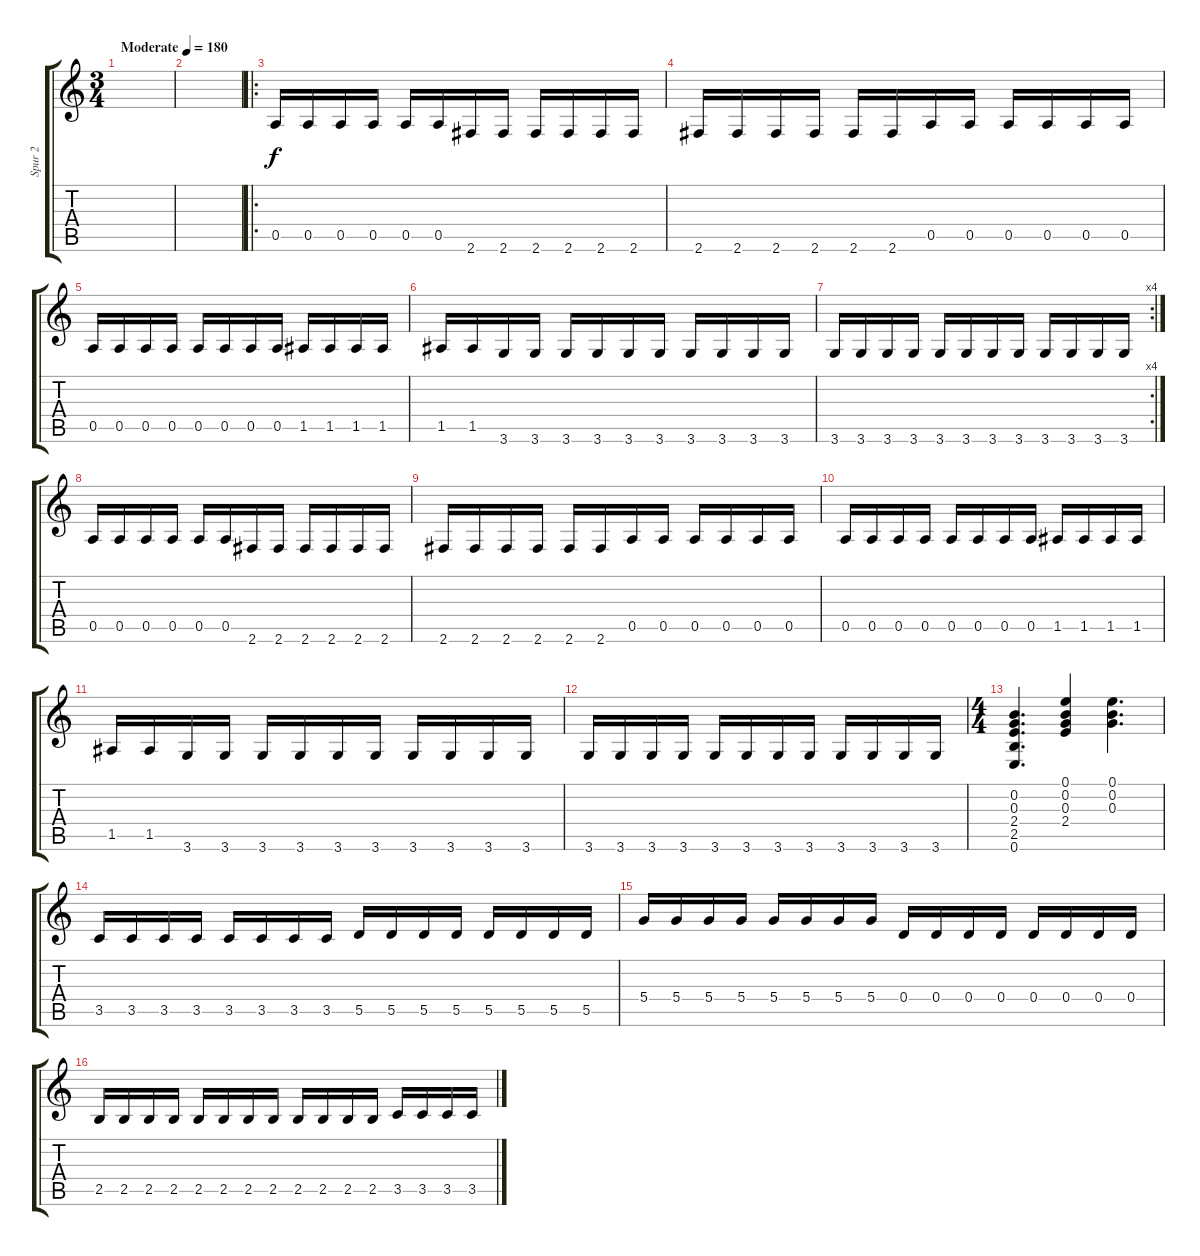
\track ("Spur 2" "Spur 2") {instrument distortionguitar}
\staff {score tabs}
\tuning (E4 B3 G3 D3 A2 E2) {hide}
\ts (3 4)
\tempo (180 "Moderate")
\clef g2
\ks c
|
|
\ro
0.5.16 0.5.16 0.5.16 0.5.16 0.5.16 0.5.16 2.6.16 2.6.16 2.6.16 2.6.16 2.6.16 2.6.16 |
2.6.16 2.6.16 2.6.16 2.6.16 2.6.16 2.6.16 0.5.16 0.5.16 0.5.16 0.5.16 0.5.16 0.5.16 |
0.5.16 0.5.16 0.5.16 0.5.16 0.5.16 0.5.16 0.5.16 0.5.16 1.5.16 1.5.16 1.5.16 1.5.16 |
1.5.16 1.5.16 3.6.16 3.6.16 3.6.16 3.6.16 3.6.16 3.6.16 3.6.16 3.6.16 3.6.16 3.6.16 |
\rc 4
3.6.16 3.6.16 3.6.16 3.6.16 3.6.16 3.6.16 3.6.16 3.6.16 3.6.16 3.6.16 3.6.16 3.6.16 |
0.5.16 0.5.16 0.5.16 0.5.16 0.5.16 0.5.16 2.6.16 2.6.16 2.6.16 2.6.16 2.6.16 2.6.16 |
2.6.16 2.6.16 2.6.16 2.6.16 2.6.16 2.6.16 0.5.16 0.5.16 0.5.16 0.5.16 0.5.16 0.5.16 |
0.5.16 0.5.16 0.5.16 0.5.16 0.5.16 0.5.16 0.5.16 0.5.16 1.5.16 1.5.16 1.5.16 1.5.16 |
1.5.16 1.5.16 3.6.16 3.6.16 3.6.16 3.6.16 3.6.16 3.6.16 3.6.16 3.6.16 3.6.16 3.6.16 |
3.6.16 3.6.16 3.6.16 3.6.16 3.6.16 3.6.16 3.6.16 3.6.16 3.6.16 3.6.16 3.6.16 3.6.16 |
\ts (4 4)
(0.2 0.3 2.4 2.5 0.6).4{d} (0.1 0.2 0.3 2.4).4 (0.1 0.2 0.3).4{d} |
3.5.16 3.5.16 3.5.16 3.5.16 3.5.16 3.5.16 3.5.16 3.5.16 5.5.16 5.5.16 5.5.16 5.5.16 5.5.16 5.5.16 5.5.16 5.5.16 |
5.4.16 5.4.16 5.4.16 5.4.16 5.4.16 5.4.16 5.4.16 5.4.16 0.4.16 0.4.16 0.4.16 0.4.16 0.4.16 0.4.16 0.4.16 0.4.16 |
2.5.16 2.5.16 2.5.16 2.5.16 2.5.16 2.5.16 2.5.16 2.5.16 2.5.16 2.5.16 2.5.16 2.5.16 3.5.16 3.5.16 3.5.16 3.5.16
